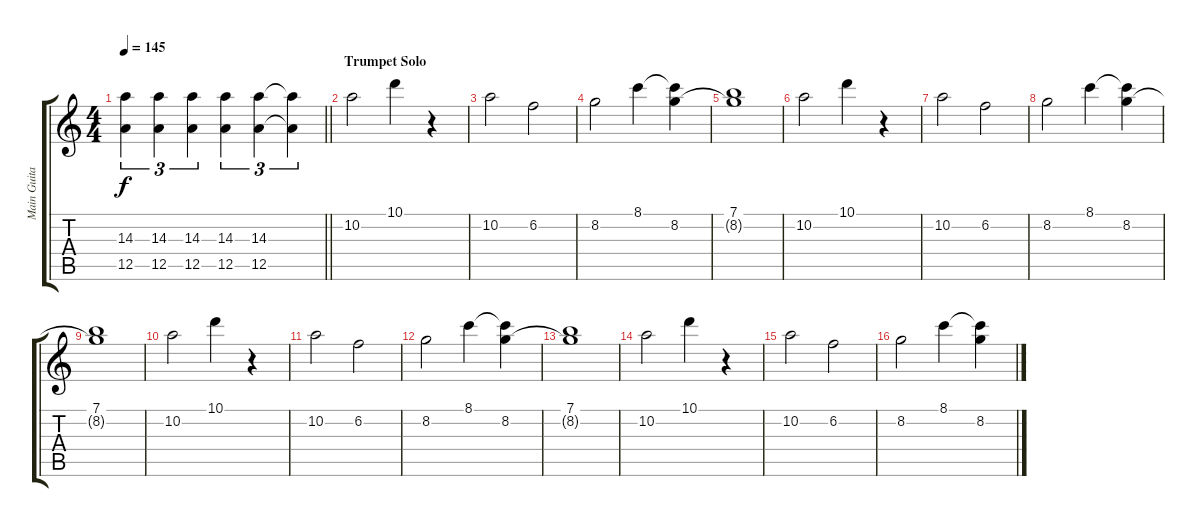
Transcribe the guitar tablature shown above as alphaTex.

\track ("Main Guitar I" "Main Guita") {instrument electricguitarjazz}
\staff {score tabs}
\tuning (E4 B3 G3 D3 A2 E2) {hide}
\ts (4 4)
\tempo 145
\clef g2
\barLineRight lightlight
\ks c
(14.3 12.5).4{tu (3 2) dy f} (14.3 12.5).4{tu (3 2)} (14.3 12.5).4{tu (3 2)} (14.3 12.5).4{tu (3 2)} (14.3 12.5).4{tu (3 2)} (14.3{t} 12.5{t}).4{tu (3 2)} |
\section ("" "Trumpet Solo")
10.2.2{instrument electricguitarjazz} 10.1.4 r.4 |
10.2.2 6.2.2 |
8.2.2 8.1.4 (8.1{t} 8.2).4 |
(7.1 8.2{t}).1 |
10.2.2 10.1.4 r.4 |
10.2.2 6.2.2 |
8.2.2 8.1.4 (8.1{t} 8.2).4 |
(7.1 8.2{t}).1 |
10.2.2 10.1.4 r.4 |
10.2.2 6.2.2 |
8.2.2 8.1.4 (8.1{t} 8.2).4 |
(7.1 8.2{t}).1 |
10.2.2 10.1.4 r.4 |
10.2.2 6.2.2 |
8.2.2 8.1.4 (8.1{t} 8.2).4
